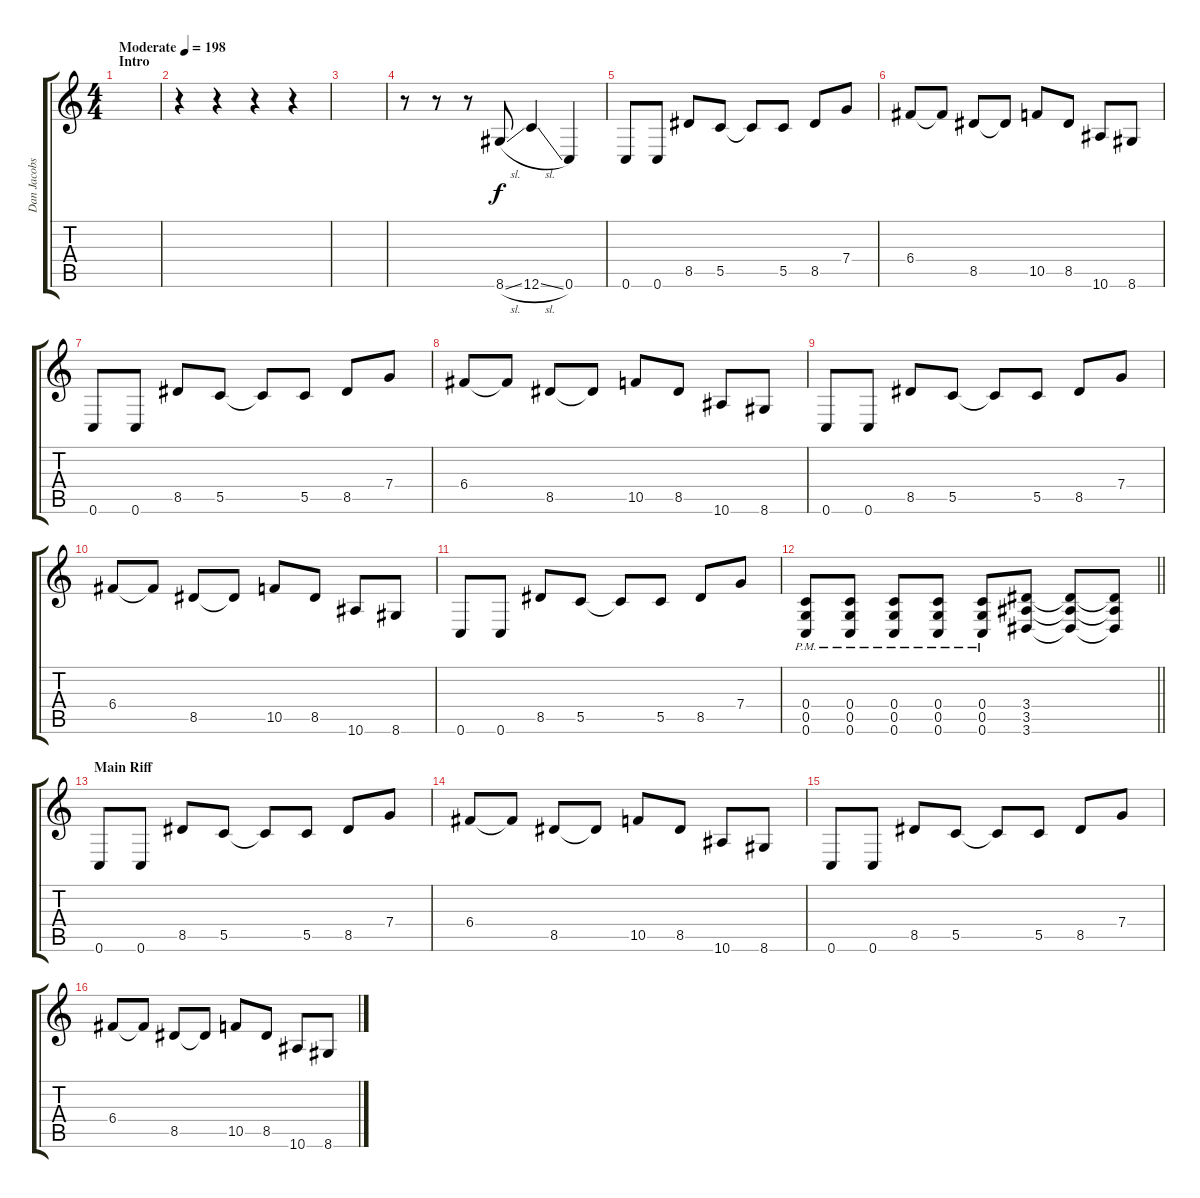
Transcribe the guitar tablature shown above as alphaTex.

\track ("Dan Jacobs" "Dan Jacobs") {instrument distortionguitar}
\staff {score tabs}
\tuning (D4 A3 F3 C3 G2 C2) {hide}
\ts (4 4)
\section ("" "Intro")
\tempo (198 "Moderate")
\clef g2
\ks c
|
r.4 r.4 r.4 r.4 |
|
r.8 r.8 r.8 8.6{sl}.8 12.6{sl}.4 0.6.4 |
0.6.8 0.6.8 8.5.8 5.5.8 5.5{t}.8 5.5.8 8.5.8 7.4.8 |
6.4.8 6.4{t}.8 8.5.8 8.5{t}.8 10.5.8 8.5.8 10.6.8 8.6.8 |
0.6.8 0.6.8 8.5.8 5.5.8 5.5{t}.8 5.5.8 8.5.8 7.4.8 |
6.4.8 6.4{t}.8 8.5.8 8.5{t}.8 10.5.8 8.5.8 10.6.8 8.6.8 |
0.6.8 0.6.8 8.5.8 5.5.8 5.5{t}.8 5.5.8 8.5.8 7.4.8 |
6.4.8 6.4{t}.8 8.5.8 8.5{t}.8 10.5.8 8.5.8 10.6.8 8.6.8 |
0.6.8 0.6.8 8.5.8 5.5.8 5.5{t}.8 5.5.8 8.5.8 7.4.8 |
\barLineRight lightlight
(0.4{pm} 0.5{pm} 0.6{pm}).8 (0.4{pm} 0.5{pm} 0.6{pm}).8 (0.4{pm} 0.5{pm} 0.6{pm}).8 (0.4{pm} 0.5{pm} 0.6{pm}).8 (0.4{pm} 0.5{pm} 0.6{pm}).8 (3.4 3.5 3.6).8 (3.4{t} 3.5{t} 3.6{t}).8 (3.4{t} 3.5{t} 3.6{t}).8 |
\section ("" "Main Riff")
0.6.8 0.6.8 8.5.8 5.5.8 5.5{t}.8 5.5.8 8.5.8 7.4.8 |
6.4.8 6.4{t}.8 8.5.8 8.5{t}.8 10.5.8 8.5.8 10.6.8 8.6.8 |
0.6.8 0.6.8 8.5.8 5.5.8 5.5{t}.8 5.5.8 8.5.8 7.4.8 |
6.4.8 6.4{t}.8 8.5.8 8.5{t}.8 10.5.8 8.5.8 10.6.8 8.6.8
